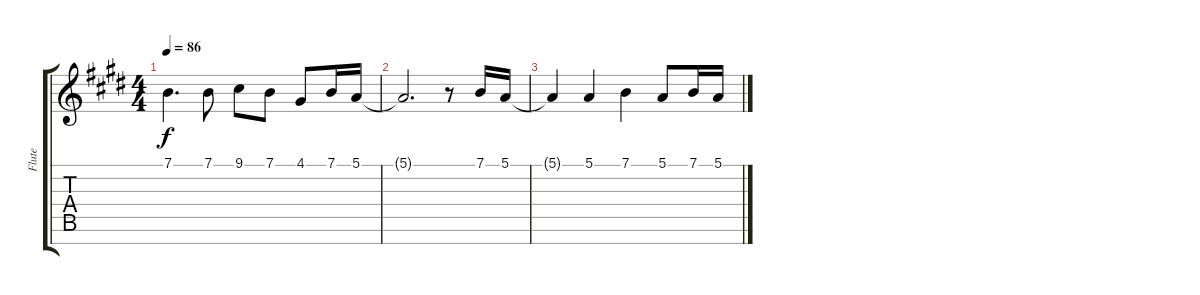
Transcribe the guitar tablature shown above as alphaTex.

\track ("Flute" "Flute") {instrument piccolo}
\staff {score tabs}
\tuning (E4 B3 G3 D3 A2 E2 B1) {hide}
\ts (4 4)
\tempo 86
\clef g2
\ks e
7.1{t}.4{d dy f} 7.1.8 9.1.8 7.1.8 4.1.8 7.1.16 5.1.16 |
5.1{t}.2{d} r.8 7.1.16 5.1.16 |
5.1{t}.4 5.1.4 7.1.4 5.1.8 7.1.16 5.1.16
